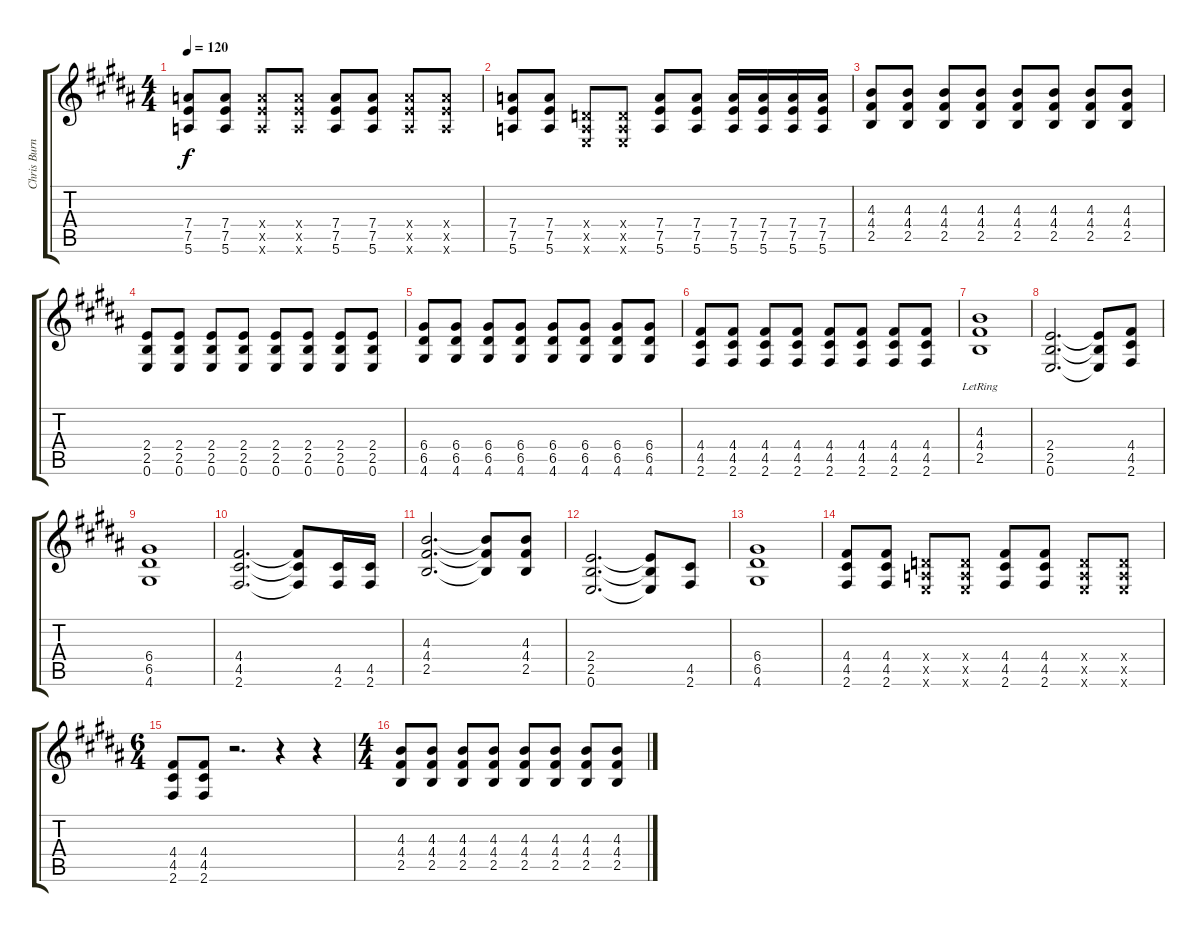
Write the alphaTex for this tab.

\track ("Chris Burney - Guitar 2" "Chris Burn") {instrument distortionguitar}
\staff {score tabs}
\tuning (E4 B3 G3 D3 A2 E2) {hide}
\ts (4 4)
\tempo 120
\clef g2
\ks b
(7.4 7.5 5.6).8{dy f} (7.4 7.5 5.6).8 (7.4{x} 7.5{x} 5.6{x}).8 (7.4{x} 7.5{x} 5.6{x}).8 (7.4 7.5 5.6).8 (7.4 7.5 5.6).8 (7.4{x} 7.5{x} 5.6{x}).8 (7.4{x} 7.5{x} 5.6{x}).8 |
(7.4 7.5 5.6).8 (7.4 7.5 5.6).8 (0.4{x} 0.5{x} 0.6{x}).8 (0.4{x} 0.5{x} 0.6{x}).8 (7.4 7.5 5.6).8 (7.4 7.5 5.6).8 (7.4 7.5 5.6).16 (7.4 7.5 5.6).16 (7.4 7.5 5.6).16 (7.4 7.5 5.6).16 |
(4.3 4.4 2.5).8 (4.3 4.4 2.5).8 (4.3 4.4 2.5).8 (4.3 4.4 2.5).8 (4.3 4.4 2.5).8 (4.3 4.4 2.5).8 (4.3 4.4 2.5).8 (4.3 4.4 2.5).8 |
(2.4 2.5 0.6).8 (2.4 2.5 0.6).8 (2.4 2.5 0.6).8 (2.4 2.5 0.6).8 (2.4 2.5 0.6).8 (2.4 2.5 0.6).8 (2.4 2.5 0.6).8 (2.4 2.5 0.6).8 |
(6.4 6.5 4.6).8 (6.4 6.5 4.6).8 (6.4 6.5 4.6).8 (6.4 6.5 4.6).8 (6.4 6.5 4.6).8 (6.4 6.5 4.6).8 (6.4 6.5 4.6).8 (6.4 6.5 4.6).8 |
(4.4 4.5 2.6).8 (4.4 4.5 2.6).8 (4.4 4.5 2.6).8 (4.4 4.5 2.6).8 (4.4 4.5 2.6).8 (4.4 4.5 2.6).8 (4.4 4.5 2.6).8 (4.4 4.5 2.6).8 |
(4.3 4.4{lr} 2.5).1{instrument acousticguitarsteel} |
(2.4 2.5 0.6).2{d} (2.4{t} 2.5{t} 0.6{t}).8 (4.4 4.5 2.6).8 |
(6.4 6.5 4.6).1 |
(4.4 4.5 2.6).2{d} (4.4{t} 4.5{t} 2.6{t}).8 (4.5 2.6).16 (4.5 2.6).16 |
(4.3 4.4 2.5).2{d} (4.3{t} 4.4{t} 2.5{t}).8 (4.3 4.4 2.5).8 |
(2.4 2.5 0.6).2{d} (2.4{t} 2.5{t} 0.6{t}).8 (4.5 2.6).8 |
(6.4 6.5 4.6).1 |
(4.4 4.5 2.6).8{instrument distortionguitar} (4.4 4.5 2.6).8 (0.4{x} 0.5{x} 0.6{x}).8 (0.4{x} 0.5{x} 0.6{x}).8 (4.4 4.5 2.6).8 (4.4 4.5 2.6).8 (0.4{x} 0.5{x} 0.6{x}).8 (0.4{x} 0.5{x} 0.6{x}).8 |
\ts (6 4)
(4.4 4.5 2.6).8 (4.4 4.5 2.6).8 r.2{d} r.4 r.4 |
\ts (4 4)
(4.3 4.4 2.5).8{volume 16} (4.3 4.4 2.5).8 (4.3 4.4 2.5).8 (4.3 4.4 2.5).8 (4.3 4.4 2.5).8 (4.3 4.4 2.5).8 (4.3 4.4 2.5).8 (4.3 4.4 2.5).8
